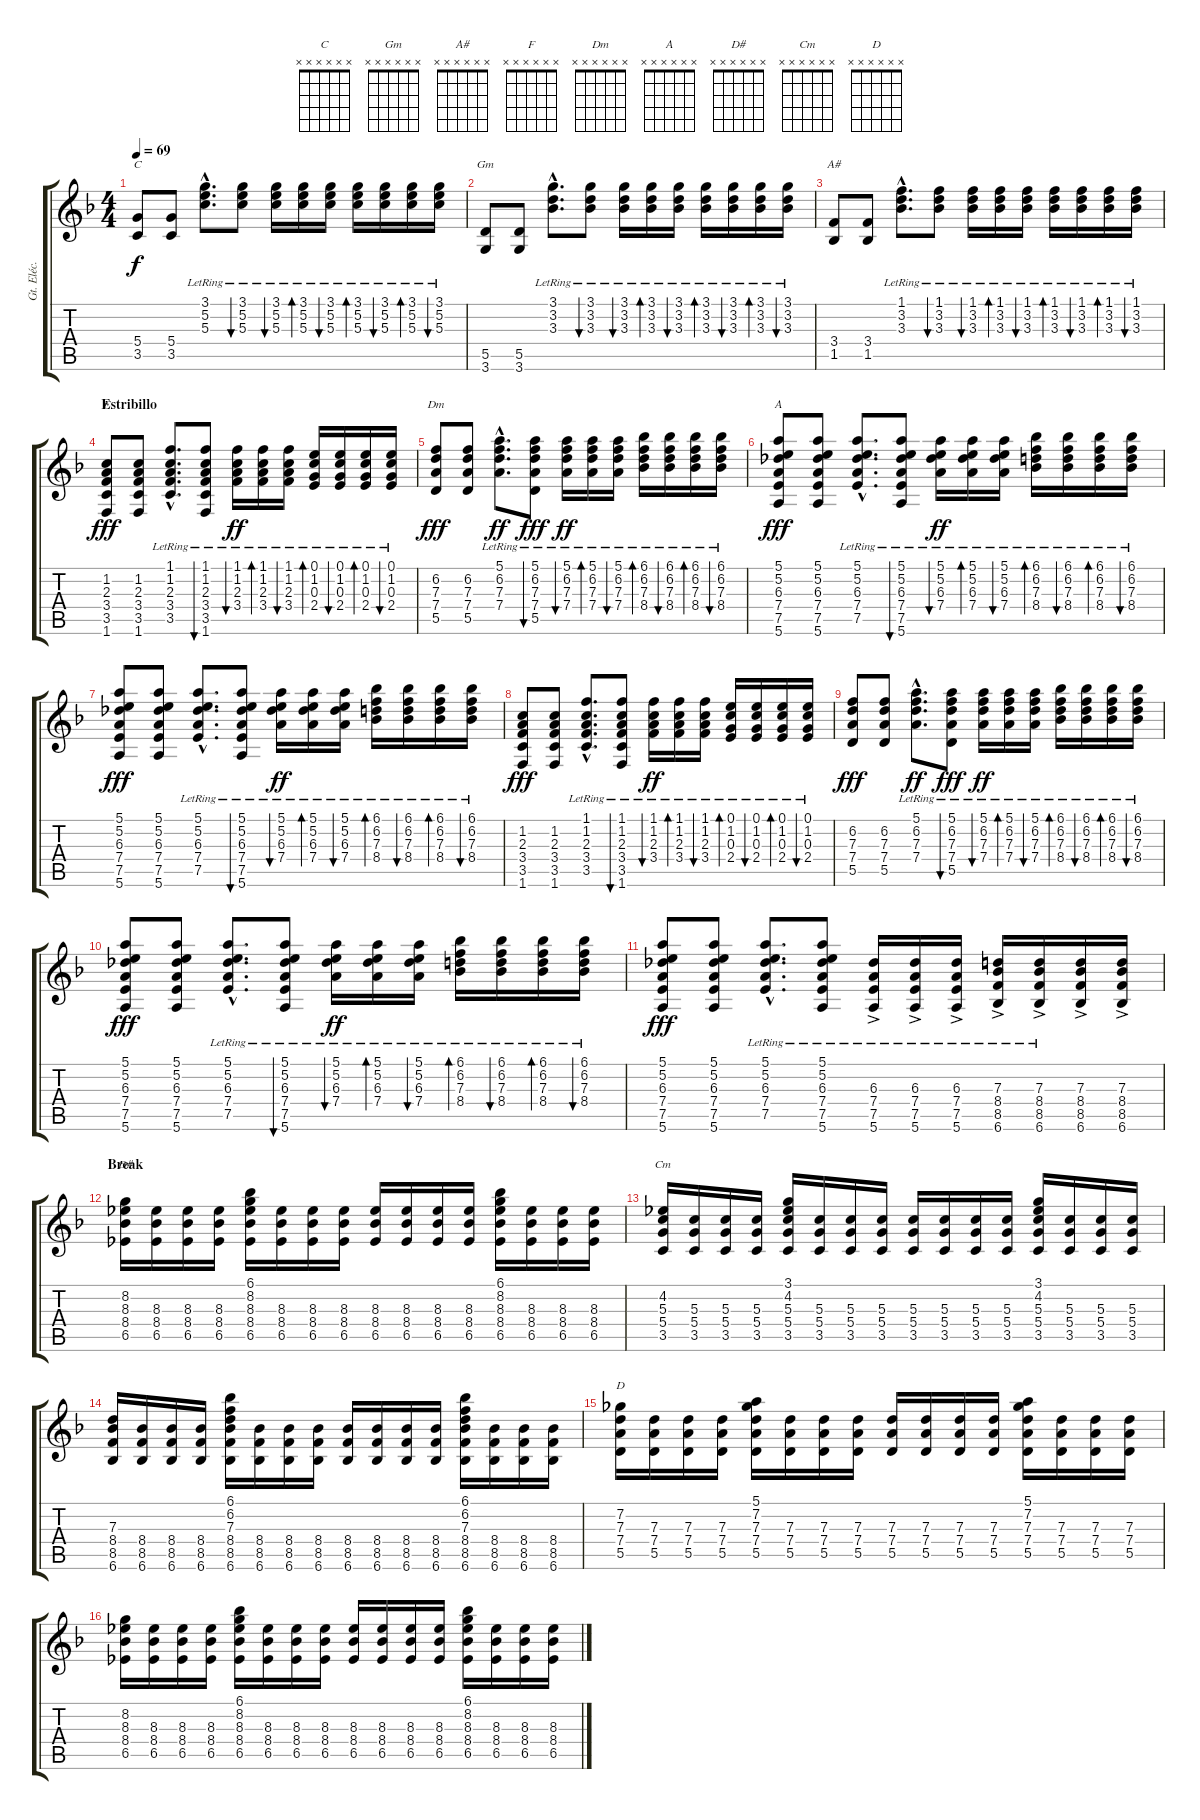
\track ("Gt. Eléc. Rítmica" "Gt. Eléc. ") {instrument electricguitarjazz}
\staff {score tabs}
\tuning (E4 B3 G3 D3 A2 E2) {hide}
\chord ("C" x x x x x x)
\chord ("Gm" x x x x x x)
\chord ("A#" x x x x x x)
\chord ("F" x x x x x x)
\chord ("Dm" x x x x x x)
\chord ("A" x x x x x x)
\chord ("D#" x x x x x x)
\chord ("Cm" x x x x x x)
\chord ("D" x x x x x x)
\ts (4 4)
\tempo 69
\clef g2
\ks dminor
(5.4 3.5).8{ch "C" dy f} (5.4 3.5).8 (3.1{hac lr} 5.2{hac lr} 5.3{hac lr}).8{d} (3.1{lr} 5.2{lr} 5.3{lr}).8{bu 60} (3.1{lr} 5.2{lr} 5.3{lr}).16{bu 60} (3.1{lr} 5.2{lr} 5.3{lr}).16{bd 60} (3.1{lr} 5.2{lr} 5.3{lr}).16{bu 60} (3.1{lr} 5.2{lr} 5.3{lr}).16{bd 60} (3.1{lr} 5.2{lr} 5.3{lr}).16{bu 60} (3.1{lr} 5.2{lr} 5.3{lr}).16{bd 60} (3.1{lr} 5.2{lr} 5.3{lr}).16{bu 60} |
(5.5 3.6).8{ch "Gm"} (5.5 3.6).8 (3.1{hac lr} 3.2{hac lr} 3.3{hac lr}).8{d} (3.1{lr} 3.2{lr} 3.3{lr}).8{bu 60} (3.1{lr} 3.2{lr} 3.3{lr}).16{bu 60} (3.1{lr} 3.2{lr} 3.3{lr}).16{bd 60} (3.1{lr} 3.2{lr} 3.3{lr}).16{bu 60} (3.1{lr} 3.2{lr} 3.3{lr}).16{bd 60} (3.1{lr} 3.2{lr} 3.3{lr}).16{bu 60} (3.1{lr} 3.2{lr} 3.3{lr}).16{bd 60} (3.1{lr} 3.2{lr} 3.3{lr}).16{bu 60} |
(3.4 1.5).8{ch "A#"} (3.4 1.5).8 (1.1{hac lr} 3.2{hac lr} 3.3{hac lr}).8{d} (1.1{lr} 3.2{lr} 3.3{lr}).8{bu 60} (1.1{lr} 3.2{lr} 3.3{lr}).16{bu 60} (1.1{lr} 3.2{lr} 3.3{lr}).16{bd 60} (1.1{lr} 3.2{lr} 3.3{lr}).16{bu 60} (1.1{lr} 3.2{lr} 3.3{lr}).16{bd 60} (1.1{lr} 3.2{lr} 3.3{lr}).16{bu 60} (1.1{lr} 3.2{lr} 3.3{lr}).16{bd 60} (1.1{lr} 3.2{lr} 3.3{lr}).16{bu 60} |
\section ("" "Estribillo")
(1.2 2.3 3.4 3.5 1.6).8{ch "F" dy fff} (1.2 2.3 3.4 3.5 1.6).8 (1.1{hac lr} 1.2{hac lr} 2.3{hac lr} 3.4{hac} 3.5{hac}).8{d} (1.1{lr} 1.2{lr} 2.3{lr} 3.4 3.5 1.6).8{bu 60} (1.1{lr} 1.2{lr} 2.3{lr} 3.4).16{bu 60 dy ff} (1.1{lr} 1.2{lr} 2.3{lr} 3.4).16{bd 60} (1.1{lr} 1.2{lr} 2.3{lr} 3.4).16{bu 60} (0.1{lr} 1.2{lr} 0.3{lr} 2.4).16{bd 60} (0.1{lr} 1.2{lr} 0.3{lr} 2.4).16{bu 60} (0.1{lr} 1.2{lr} 0.3{lr} 2.4).16{bd 60} (0.1{lr} 1.2{lr} 0.3{lr} 2.4).16{bu 60} |
(6.2 7.3 7.4 5.5).8{ch "Dm" dy fff} (6.2 7.3 7.4 5.5).8 (5.1{hac lr} 6.2{hac lr} 7.3{hac lr} 7.4{hac}).8{d dy ff} (5.1{lr} 6.2{lr} 7.3{lr} 7.4 5.5).8{bu 60 dy fff} (5.1{lr} 6.2{lr} 7.3{lr} 7.4).16{bu 60 dy ff} (5.1{lr} 6.2{lr} 7.3{lr} 7.4).16{bd 60} (5.1{lr} 6.2{lr} 7.3{lr} 7.4).16{bu 60} (6.1{lr} 6.2{lr} 7.3{lr} 8.4).16{bd 60} (6.1{lr} 6.2{lr} 7.3{lr} 8.4).16{bu 60} (6.1{lr} 6.2{lr} 7.3{lr} 8.4).16{bd 60} (6.1{lr} 6.2{lr} 7.3{lr} 8.4).16{bu 60} |
(5.1 5.2 6.3 7.4 7.5 5.6).8{ch "A" dy fff} (5.1 5.2 6.3 7.4 7.5 5.6).8 (5.1{hac lr} 5.2{hac lr} 6.3{hac lr} 7.4{hac} 7.5{hac}).8{d} (5.1{lr} 5.2{lr} 6.3{lr} 7.4 7.5 5.6).8{bu 60} (5.1{lr} 5.2{lr} 6.3{lr} 7.4).16{bu 60 dy ff} (5.1{lr} 5.2{lr} 6.3{lr} 7.4).16{bd 60} (5.1{lr} 5.2{lr} 6.3{lr} 7.4).16{bu 60} (6.1{lr} 6.2{lr} 7.3{lr} 8.4).16{bd 60} (6.1{lr} 6.2{lr} 7.3{lr} 8.4).16{bu 60} (6.1{lr} 6.2{lr} 7.3{lr} 8.4).16{bd 60} (6.1{lr} 6.2{lr} 7.3{lr} 8.4).16{bu 60} |
(5.1 5.2 6.3 7.4 7.5 5.6).8{dy fff} (5.1 5.2 6.3 7.4 7.5 5.6).8 (5.1{hac lr} 5.2{hac lr} 6.3{hac lr} 7.4{hac} 7.5{hac}).8{d} (5.1{lr} 5.2{lr} 6.3{lr} 7.4 7.5 5.6).8{bu 60} (5.1{lr} 5.2{lr} 6.3{lr} 7.4).16{bu 60 dy ff} (5.1{lr} 5.2{lr} 6.3{lr} 7.4).16{bd 60} (5.1{lr} 5.2{lr} 6.3{lr} 7.4).16{bu 60} (6.1{lr} 6.2{lr} 7.3{lr} 8.4).16{bd 60} (6.1{lr} 6.2{lr} 7.3{lr} 8.4).16{bu 60} (6.1{lr} 6.2{lr} 7.3{lr} 8.4).16{bd 60} (6.1{lr} 6.2{lr} 7.3{lr} 8.4).16{bu 60} |
(1.2 2.3 3.4 3.5 1.6).8{dy fff} (1.2 2.3 3.4 3.5 1.6).8 (1.1{hac lr} 1.2{hac lr} 2.3{hac lr} 3.4{hac} 3.5{hac}).8{d} (1.1{lr} 1.2{lr} 2.3{lr} 3.4 3.5 1.6).8{bu 60} (1.1{lr} 1.2{lr} 2.3{lr} 3.4).16{bu 60 dy ff} (1.1{lr} 1.2{lr} 2.3{lr} 3.4).16{bd 60} (1.1{lr} 1.2{lr} 2.3{lr} 3.4).16{bu 60} (0.1{lr} 1.2{lr} 0.3{lr} 2.4).16{bd 60} (0.1{lr} 1.2{lr} 0.3{lr} 2.4).16{bu 60} (0.1{lr} 1.2{lr} 0.3{lr} 2.4).16{bd 60} (0.1{lr} 1.2{lr} 0.3{lr} 2.4).16{bu 60} |
(6.2 7.3 7.4 5.5).8{dy fff} (6.2 7.3 7.4 5.5).8 (5.1{hac lr} 6.2{hac lr} 7.3{hac lr} 7.4{hac}).8{d dy ff} (5.1{lr} 6.2{lr} 7.3{lr} 7.4 5.5).8{bu 60 dy fff} (5.1{lr} 6.2{lr} 7.3{lr} 7.4).16{bu 60 dy ff} (5.1{lr} 6.2{lr} 7.3{lr} 7.4).16{bd 60} (5.1{lr} 6.2{lr} 7.3{lr} 7.4).16{bu 60} (6.1{lr} 6.2{lr} 7.3{lr} 8.4).16{bd 60} (6.1{lr} 6.2{lr} 7.3{lr} 8.4).16{bu 60} (6.1{lr} 6.2{lr} 7.3{lr} 8.4).16{bd 60} (6.1{lr} 6.2{lr} 7.3{lr} 8.4).16{bu 60} |
(5.1 5.2 6.3 7.4 7.5 5.6).8{dy fff} (5.1 5.2 6.3 7.4 7.5 5.6).8 (5.1{hac lr} 5.2{hac lr} 6.3{hac lr} 7.4{hac} 7.5{hac}).8{d} (5.1{lr} 5.2{lr} 6.3{lr} 7.4 7.5 5.6).8{bu 60} (5.1{lr} 5.2{lr} 6.3{lr} 7.4).16{bu 60 dy ff} (5.1{lr} 5.2{lr} 6.3{lr} 7.4).16{bd 60} (5.1{lr} 5.2{lr} 6.3{lr} 7.4).16{bu 60} (6.1{lr} 6.2{lr} 7.3{lr} 8.4).16{bd 60} (6.1{lr} 6.2{lr} 7.3{lr} 8.4).16{bu 60} (6.1{lr} 6.2{lr} 7.3{lr} 8.4).16{bd 60} (6.1{lr} 6.2{lr} 7.3{lr} 8.4).16{bu 60} |
(5.1 5.2 6.3 7.4 7.5 5.6).8{dy fff} (5.1 5.2 6.3 7.4 7.5 5.6).8 (5.1{hac lr} 5.2{hac lr} 6.3{hac lr} 7.4{hac} 7.5{hac}).8{d} (5.1{lr} 5.2{lr} 6.3{lr} 7.4 7.5 5.6).8 (6.3{ac lr} 7.4{ac} 7.5{ac} 5.6{ac}).16 (6.3{ac lr} 7.4{ac} 7.5{ac} 5.6{ac}).16 (6.3{ac lr} 7.4{ac} 7.5{ac} 5.6{ac}).16 (7.3{ac lr} 8.4{ac} 8.5{ac} 6.6{ac}).16 (7.3{ac lr} 8.4{ac} 8.5{ac} 6.6{ac}).16 (7.3{ac} 8.4{ac} 8.5{ac} 6.6{ac}).16 (7.3{ac} 8.4{ac} 8.5{ac} 6.6{ac}).16 |
\section ("" "Break")
(8.2 8.3 8.4 6.5).16{ch "D#"} (8.3 8.4 6.5).16 (8.3 8.4 6.5).16 (8.3 8.4 6.5).16 (6.1 8.2 8.3 8.4 6.5).16 (8.3 8.4 6.5).16 (8.3 8.4 6.5).16 (8.3 8.4 6.5).16 (8.3 8.4 6.5).16 (8.3 8.4 6.5).16 (8.3 8.4 6.5).16 (8.3 8.4 6.5).16 (6.1 8.2 8.3 8.4 6.5).16 (8.3 8.4 6.5).16 (8.3 8.4 6.5).16 (8.3 8.4 6.5).16 |
(4.2 5.3 5.4 3.5).16{ch "Cm"} (5.3 5.4 3.5).16 (5.3 5.4 3.5).16 (5.3 5.4 3.5).16 (3.1 4.2 5.3 5.4 3.5).16 (5.3 5.4 3.5).16 (5.3 5.4 3.5).16 (5.3 5.4 3.5).16 (5.3 5.4 3.5).16 (5.3 5.4 3.5).16 (5.3 5.4 3.5).16 (5.3 5.4 3.5).16 (3.1 4.2 5.3 5.4 3.5).16 (5.3 5.4 3.5).16 (5.3 5.4 3.5).16 (5.3 5.4 3.5).16 |
(7.3 8.4 8.5 6.6).16 (8.4 8.5 6.6).16 (8.4 8.5 6.6).16 (8.4 8.5 6.6).16 (6.1 6.2 7.3 8.4 8.5 6.6).16 (8.4 8.5 6.6).16 (8.4 8.5 6.6).16 (8.4 8.5 6.6).16 (8.4 8.5 6.6).16 (8.4 8.5 6.6).16 (8.4 8.5 6.6).16 (8.4 8.5 6.6).16 (6.1 6.2 7.3 8.4 8.5 6.6).16 (8.4 8.5 6.6).16 (8.4 8.5 6.6).16 (8.4 8.5 6.6).16 |
(7.2 7.3 7.4 5.5).16{ch "D"} (7.3 7.4 5.5).16 (7.3 7.4 5.5).16 (7.3 7.4 5.5).16 (5.1 7.2 7.3 7.4 5.5).16 (7.3 7.4 5.5).16 (7.3 7.4 5.5).16 (7.3 7.4 5.5).16 (7.3 7.4 5.5).16 (7.3 7.4 5.5).16 (7.3 7.4 5.5).16 (7.3 7.4 5.5).16 (5.1 7.2 7.3 7.4 5.5).16 (7.3 7.4 5.5).16 (7.3 7.4 5.5).16 (7.3 7.4 5.5).16 |
(8.2 8.3 8.4 6.5).16 (8.3 8.4 6.5).16 (8.3 8.4 6.5).16 (8.3 8.4 6.5).16 (6.1 8.2 8.3 8.4 6.5).16 (8.3 8.4 6.5).16 (8.3 8.4 6.5).16 (8.3 8.4 6.5).16 (8.3 8.4 6.5).16 (8.3 8.4 6.5).16 (8.3 8.4 6.5).16 (8.3 8.4 6.5).16 (6.1 8.2 8.3 8.4 6.5).16 (8.3 8.4 6.5).16 (8.3 8.4 6.5).16 (8.3 8.4 6.5).16
